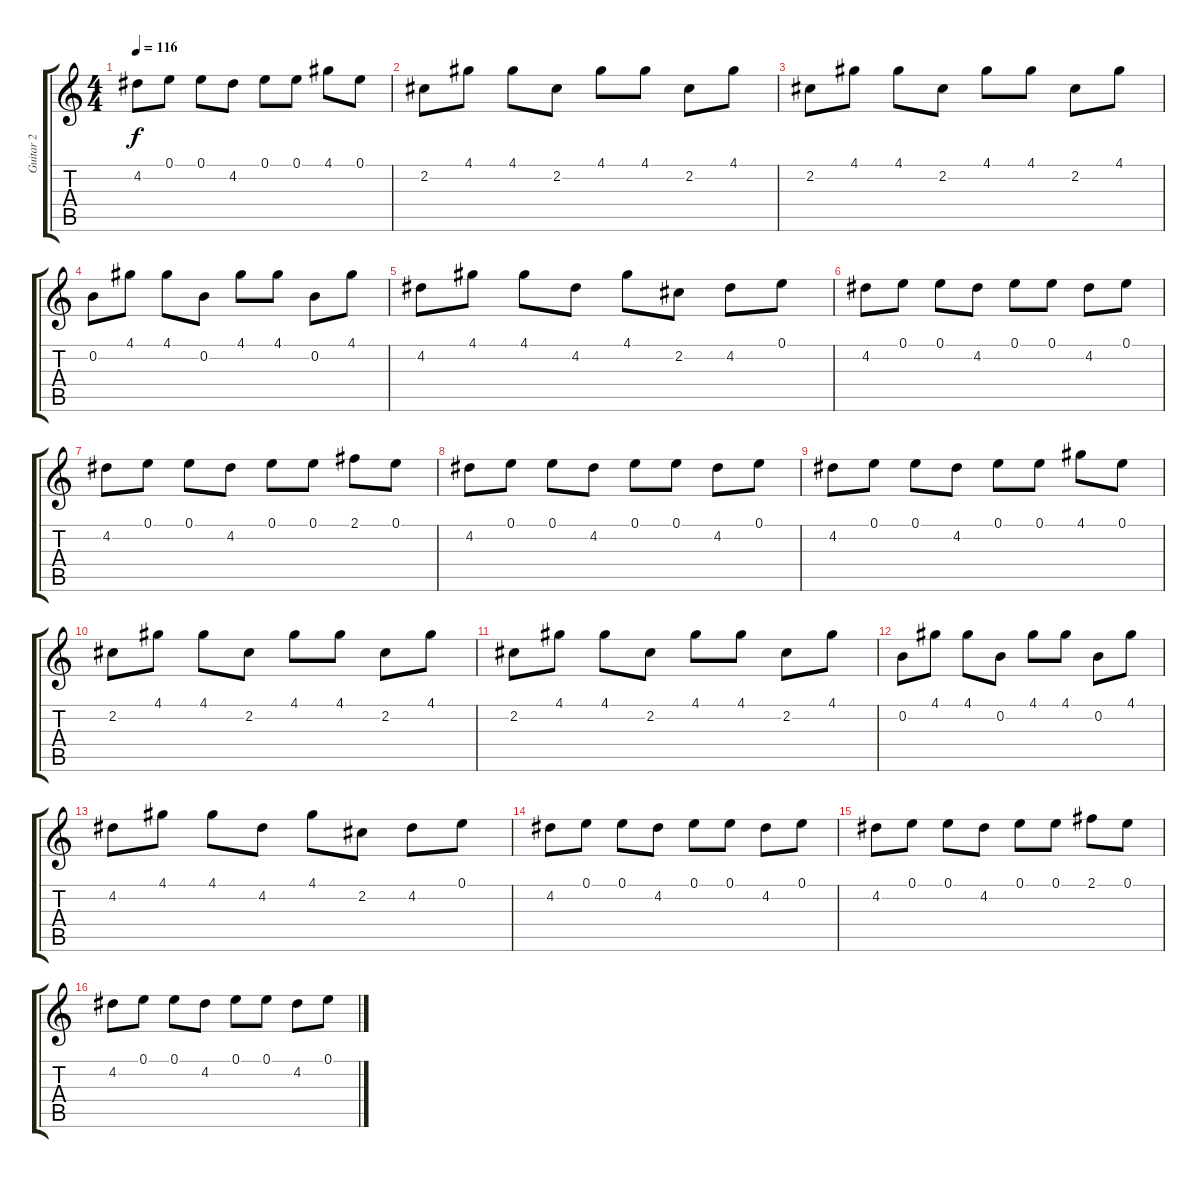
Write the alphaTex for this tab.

\track ("Guitar 2" "Guitar 2") {instrument distortionguitar}
\staff {score tabs}
\tuning (E4 B3 G3 D3 A2 E2) {hide}
\ts (4 4)
\tempo 116
\clef g2
\ks c
4.2.8{dy f} 0.1.8 0.1.8 4.2.8 0.1.8 0.1.8 4.1.8 0.1.8 |
2.2.8 4.1.8 4.1.8 2.2.8 4.1.8 4.1.8 2.2.8 4.1.8 |
2.2.8 4.1.8 4.1.8 2.2.8 4.1.8 4.1.8 2.2.8 4.1.8 |
0.2.8 4.1.8 4.1.8 0.2.8 4.1.8 4.1.8 0.2.8 4.1.8 |
4.2.8 4.1.8 4.1.8 4.2.8 4.1.8 2.2.8 4.2.8 0.1.8 |
4.2.8 0.1.8 0.1.8 4.2.8 0.1.8 0.1.8 4.2.8 0.1.8 |
4.2.8 0.1.8 0.1.8 4.2.8 0.1.8 0.1.8 2.1.8 0.1.8 |
4.2.8 0.1.8 0.1.8 4.2.8 0.1.8 0.1.8 4.2.8 0.1.8 |
4.2.8 0.1.8 0.1.8 4.2.8 0.1.8 0.1.8 4.1.8 0.1.8 |
2.2.8 4.1.8 4.1.8 2.2.8 4.1.8 4.1.8 2.2.8 4.1.8 |
2.2.8 4.1.8 4.1.8 2.2.8 4.1.8 4.1.8 2.2.8 4.1.8 |
0.2.8 4.1.8 4.1.8 0.2.8 4.1.8 4.1.8 0.2.8 4.1.8 |
4.2.8 4.1.8 4.1.8 4.2.8 4.1.8 2.2.8 4.2.8 0.1.8 |
4.2.8 0.1.8 0.1.8 4.2.8 0.1.8 0.1.8 4.2.8 0.1.8 |
4.2.8 0.1.8 0.1.8 4.2.8 0.1.8 0.1.8 2.1.8 0.1.8 |
4.2.8 0.1.8 0.1.8 4.2.8 0.1.8 0.1.8 4.2.8 0.1.8
